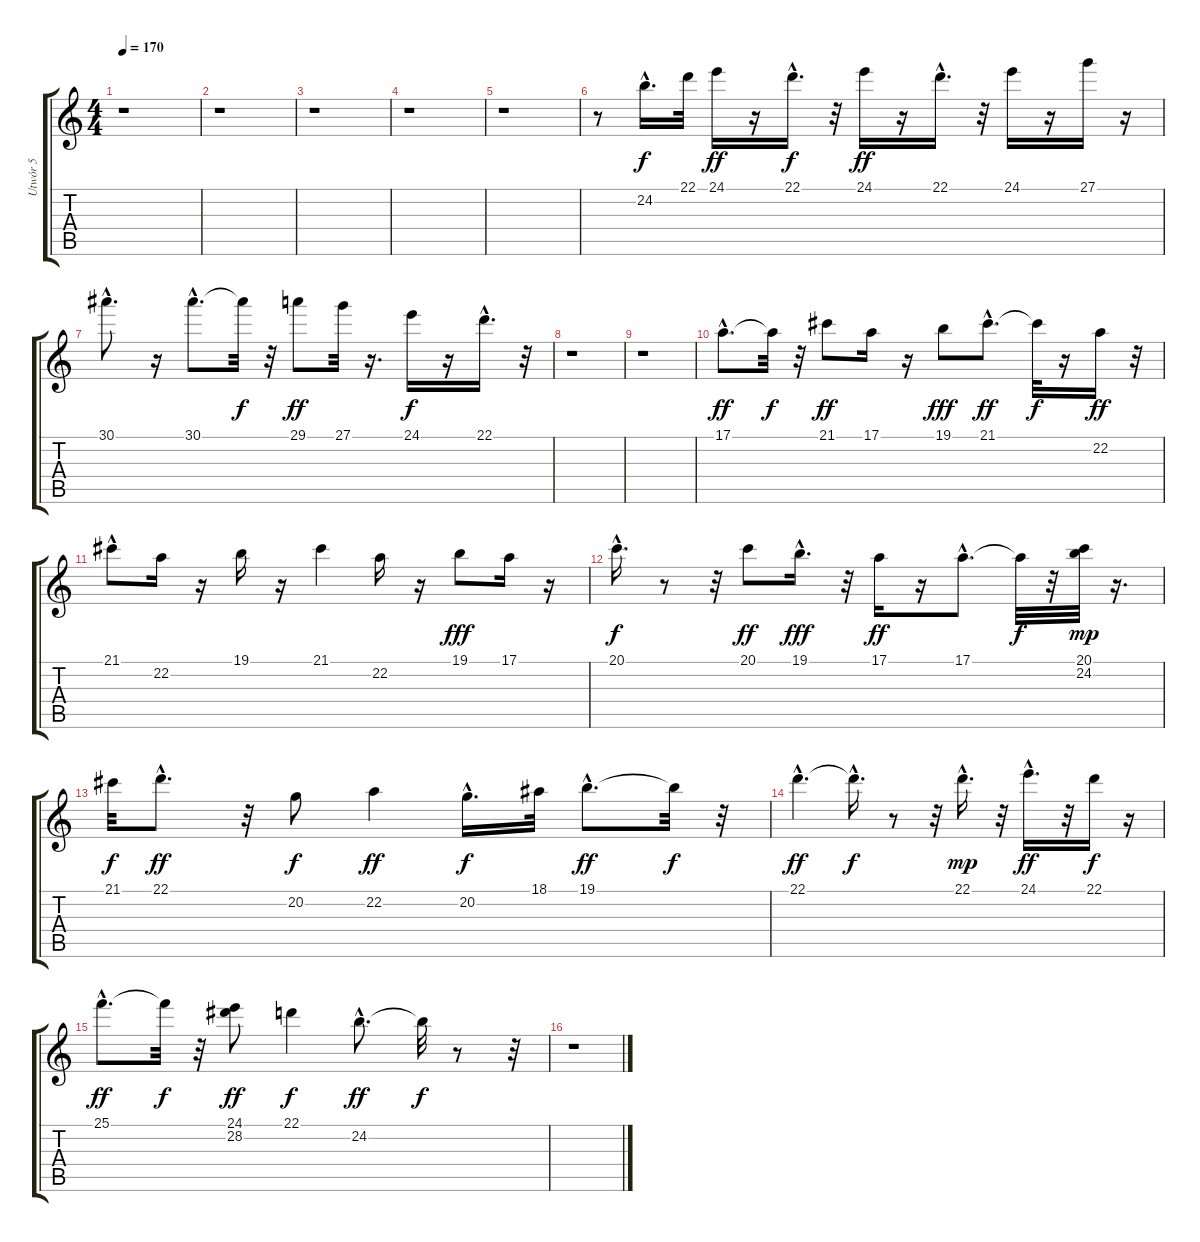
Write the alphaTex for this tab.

\track ("Utwór 5" "Utwór 5") {instrument panflute}
\staff {score tabs}
\tuning (E4 B3 G3 D3 A2 E2) {hide}
\ts (4 4)
\tempo 170
\clef g2
\ks c
r.1{dy f} |
r.1 |
r.1 |
r.1 |
r.1 |
r.8 24.2{hac}.16{d} 22.1.32 24.1.16{dy ff} r.16 22.1{hac}.16{d dy f} r.32 24.1.16{dy ff} r.16 22.1{hac}.16{d} r.32 24.1.16 r.16 27.1.16 r.16 |
30.1{hac}.8{d} r.16 30.1{hac}.8{d} 30.1{t}.32{dy f} r.32 29.1.8{dy ff} 27.1.32 r.16{d} 24.1.16{dy f} r.16 22.1{hac}.16{d} r.32 |
r.1 |
r.1 |
17.1{hac}.8{d dy ff} 17.1{t}.32{dy f} r.32 21.1.8{dy ff} 17.1.16 r.16 19.1.8{dy fff} 21.1{hac}.8{d dy ff} 21.1{t}.32{dy f} r.16 22.2.16{dy ff} r.32 |
21.1{hac}.8 22.2.16 r.16 19.1.16 r.16 21.1.4 22.2.16 r.16 19.1.8{dy fff} 17.1.16 r.16 |
20.1{hac}.16{d dy f} r.8 r.32 20.1.8{dy ff} 19.1{hac}.16{d dy fff} r.32 17.1.16{dy ff} r.16 17.1{hac}.8{d} 17.1{t}.32{dy f} r.32 (20.1 24.2).32{dy mp} r.16{d} |
21.1.32{dy f} 22.1{hac}.8{d dy ff} r.32 20.2.8{dy f} 22.2.4{dy ff} 20.2{hac}.16{d dy f} 18.1.32 19.1{hac}.8{d dy ff} 19.1{t}.32{dy f} r.32 |
22.1{hac}.4{d dy ff} 22.1{hac t}.16{d dy f} r.8 r.32 22.1{hac}.16{d dy mp} r.32 24.1{hac}.16{d dy ff} r.32 22.1.16{dy f} r.16 |
25.1{hac}.8{d dy ff} 25.1{t}.32{dy f} r.32 (24.1 28.2).8{dy ff} 22.1.4{dy f} 24.2{hac}.8{d dy ff} 24.2{t}.32{dy f} r.8 r.32 |
r.1
